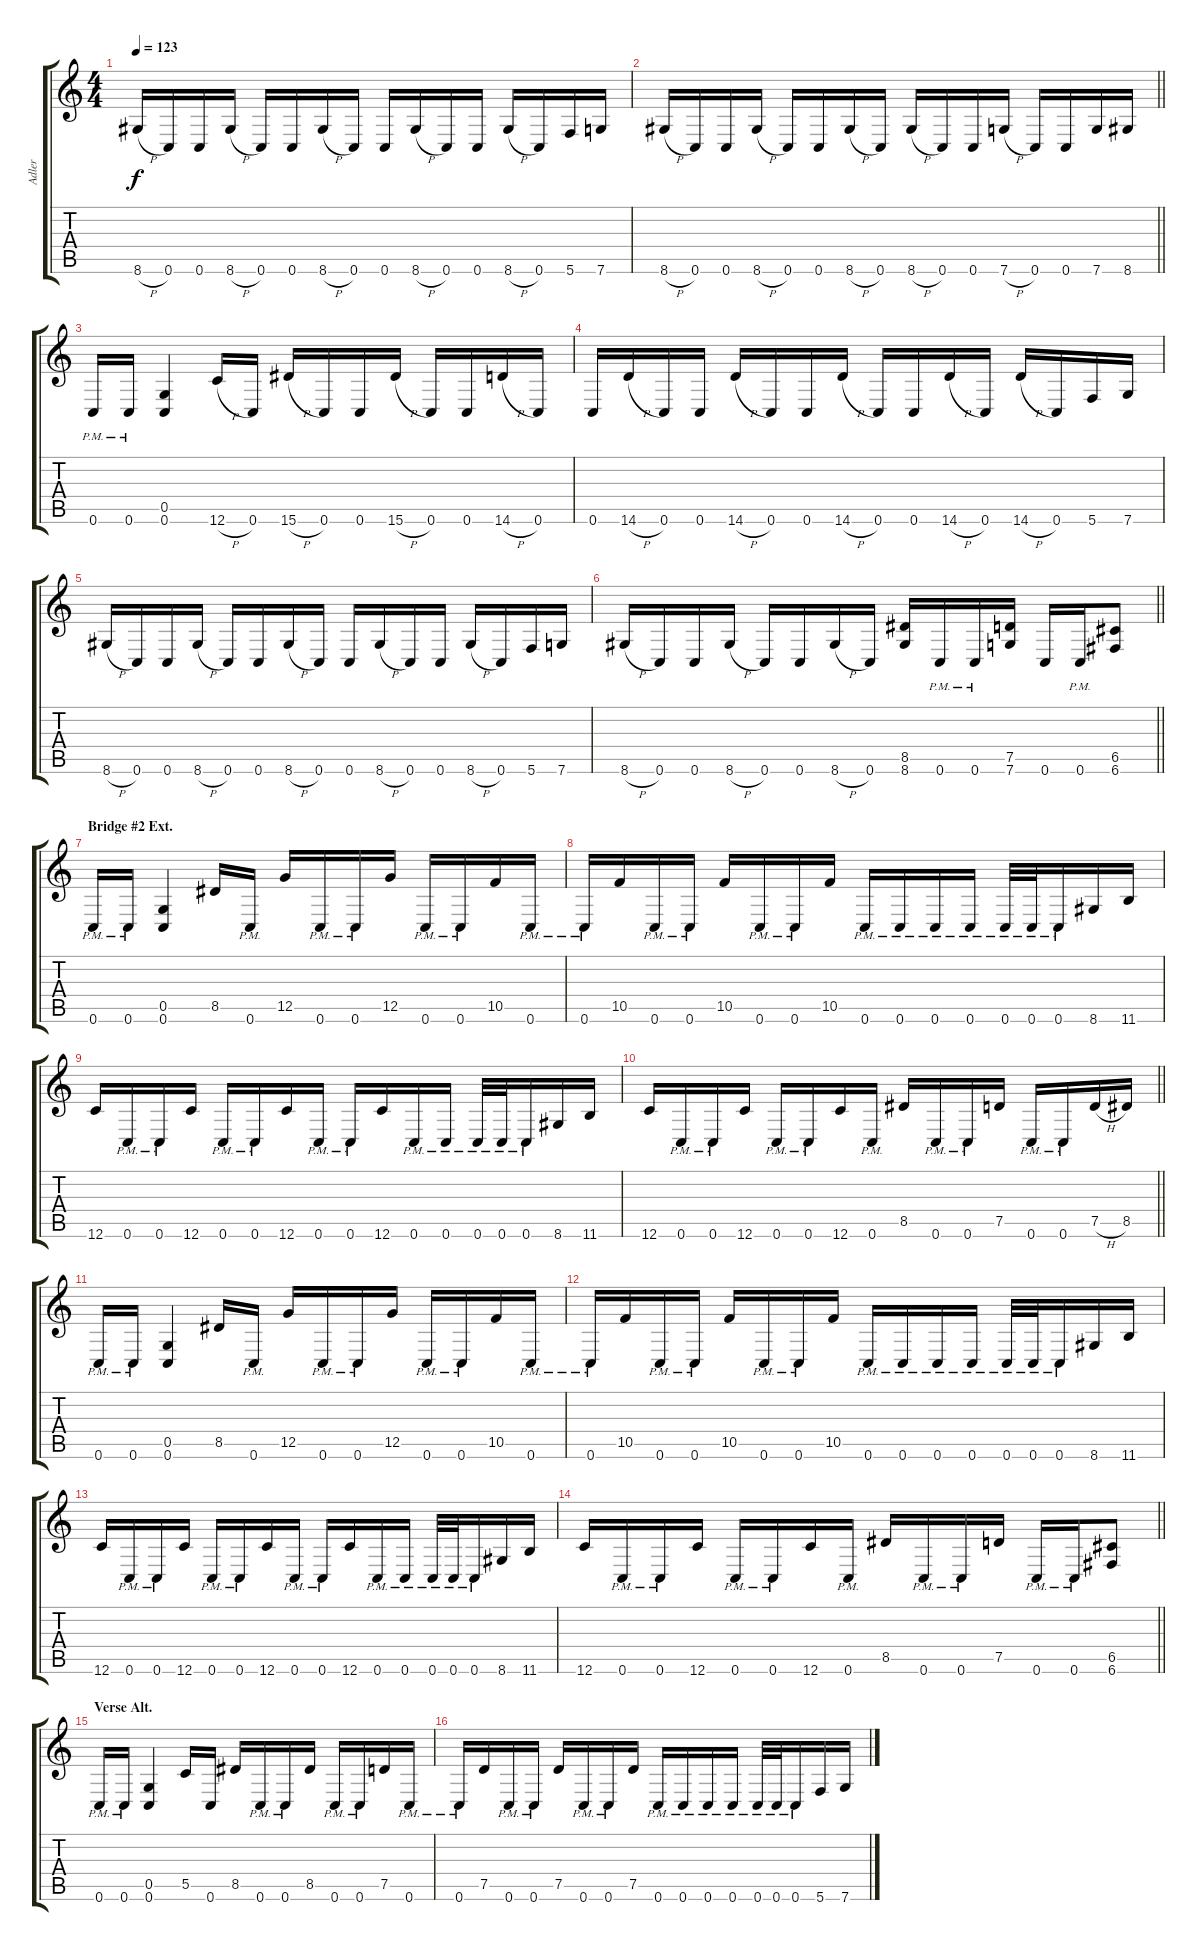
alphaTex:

\track ("Adler" "Adler") {instrument distortionguitar}
\staff {score tabs}
\tuning (D4 A3 F3 C3 G2 C2) {hide}
\ts (4 4)
\tempo 123
\clef g2
\ks c
8.6{h}.16{dy f} 0.6.16 0.6.16 8.6{h}.16 0.6.16 0.6.16 8.6{h}.16 0.6.16 0.6.16 8.6{h}.16 0.6.16 0.6.16 8.6{h}.16 0.6.16 5.6.16 7.6.16 |
\barLineRight lightlight
8.6{h}.16 0.6.16 0.6.16 8.6{h}.16 0.6.16 0.6.16 8.6{h}.16 0.6.16 8.6{h}.16 0.6.16 0.6.16 7.6{h}.16 0.6.16 0.6.16 7.6.16 8.6.16 |
0.6{pm}.16 0.6{pm}.16 (0.5 0.6).4 12.6{h}.16 0.6.16 15.6{h}.16 0.6.16 0.6.16 15.6{h}.16 0.6.16 0.6.16 14.6{h}.16 0.6.16 |
0.6.16 14.6{h}.16 0.6.16 0.6.16 14.6{h}.16 0.6.16 0.6.16 14.6{h}.16 0.6.16 0.6.16 14.6{h}.16 0.6.16 14.6{h}.16 0.6.16 5.6.16 7.6.16 |
8.6{h}.16 0.6.16 0.6.16 8.6{h}.16 0.6.16 0.6.16 8.6{h}.16 0.6.16 0.6.16 8.6{h}.16 0.6.16 0.6.16 8.6{h}.16 0.6.16 5.6.16 7.6.16 |
\barLineRight lightlight
8.6{h}.16 0.6.16 0.6.16 8.6{h}.16 0.6.16 0.6.16 8.6{h}.16 0.6.16 (8.5 8.6).16 0.6{pm}.16 0.6{pm}.16 (7.5 7.6).16 0.6.16 0.6{pm}.16 (6.5 6.6).8 |
\section ("" "Bridge #2 Ext.")
0.6{pm}.16 0.6{pm}.16 (0.5 0.6).4 8.5.16 0.6{pm}.16 12.5.16 0.6{pm}.16 0.6{pm}.16 12.5.16 0.6{pm}.16 0.6{pm}.16 10.5.16 0.6{pm}.16 |
0.6{pm}.16 10.5.16 0.6{pm}.16 0.6{pm}.16 10.5.16 0.6{pm}.16 0.6{pm}.16 10.5.16 0.6{pm}.16 0.6{pm}.16 0.6{pm}.16 0.6{pm}.16 0.6{pm}.32 0.6{pm}.32 0.6{pm}.16 8.6.16 11.6.16 |
12.6.16 0.6{pm}.16 0.6{pm}.16 12.6.16 0.6{pm}.16 0.6{pm}.16 12.6.16 0.6{pm}.16 0.6{pm}.16 12.6.16 0.6{pm}.16 0.6{pm}.16 0.6{pm}.32 0.6{pm}.32 0.6{pm}.16 8.6.16 11.6.16 |
\barLineRight lightlight
12.6.16 0.6{pm}.16 0.6{pm}.16 12.6.16 0.6{pm}.16 0.6{pm}.16 12.6.16 0.6{pm}.16 8.5.16 0.6{pm}.16 0.6{pm}.16 7.5.16 0.6{pm}.16 0.6{pm}.16 7.5{h}.16 8.5.16 |
0.6{pm}.16 0.6{pm}.16 (0.5 0.6).4 8.5.16 0.6{pm}.16 12.5.16 0.6{pm}.16 0.6{pm}.16 12.5.16 0.6{pm}.16 0.6{pm}.16 10.5.16 0.6{pm}.16 |
0.6{pm}.16 10.5.16 0.6{pm}.16 0.6{pm}.16 10.5.16 0.6{pm}.16 0.6{pm}.16 10.5.16 0.6{pm}.16 0.6{pm}.16 0.6{pm}.16 0.6{pm}.16 0.6{pm}.32 0.6{pm}.32 0.6{pm}.16 8.6.16 11.6.16 |
12.6.16 0.6{pm}.16 0.6{pm}.16 12.6.16 0.6{pm}.16 0.6{pm}.16 12.6.16 0.6{pm}.16 0.6{pm}.16 12.6.16 0.6{pm}.16 0.6{pm}.16 0.6{pm}.32 0.6{pm}.32 0.6{pm}.16 8.6.16 11.6.16 |
\barLineRight lightlight
12.6.16 0.6{pm}.16 0.6{pm}.16 12.6.16 0.6{pm}.16 0.6{pm}.16 12.6.16 0.6{pm}.16 8.5.16 0.6{pm}.16 0.6{pm}.16 7.5.16 0.6{pm}.16 0.6{pm}.16 (6.5 6.6).8 |
\section ("" "Verse Alt.")
0.6{pm}.16 0.6{pm}.16 (0.5 0.6).4 5.5.16 0.6.16 8.5.16 0.6{pm}.16 0.6{pm}.16 8.5.16 0.6{pm}.16 0.6{pm}.16 7.5.16 0.6{pm}.16 |
0.6{pm}.16 7.5.16 0.6{pm}.16 0.6{pm}.16 7.5.16 0.6{pm}.16 0.6{pm}.16 7.5.16 0.6{pm}.16 0.6{pm}.16 0.6{pm}.16 0.6{pm}.16 0.6{pm}.32 0.6{pm}.32 0.6{pm}.16 5.6.16 7.6.16
